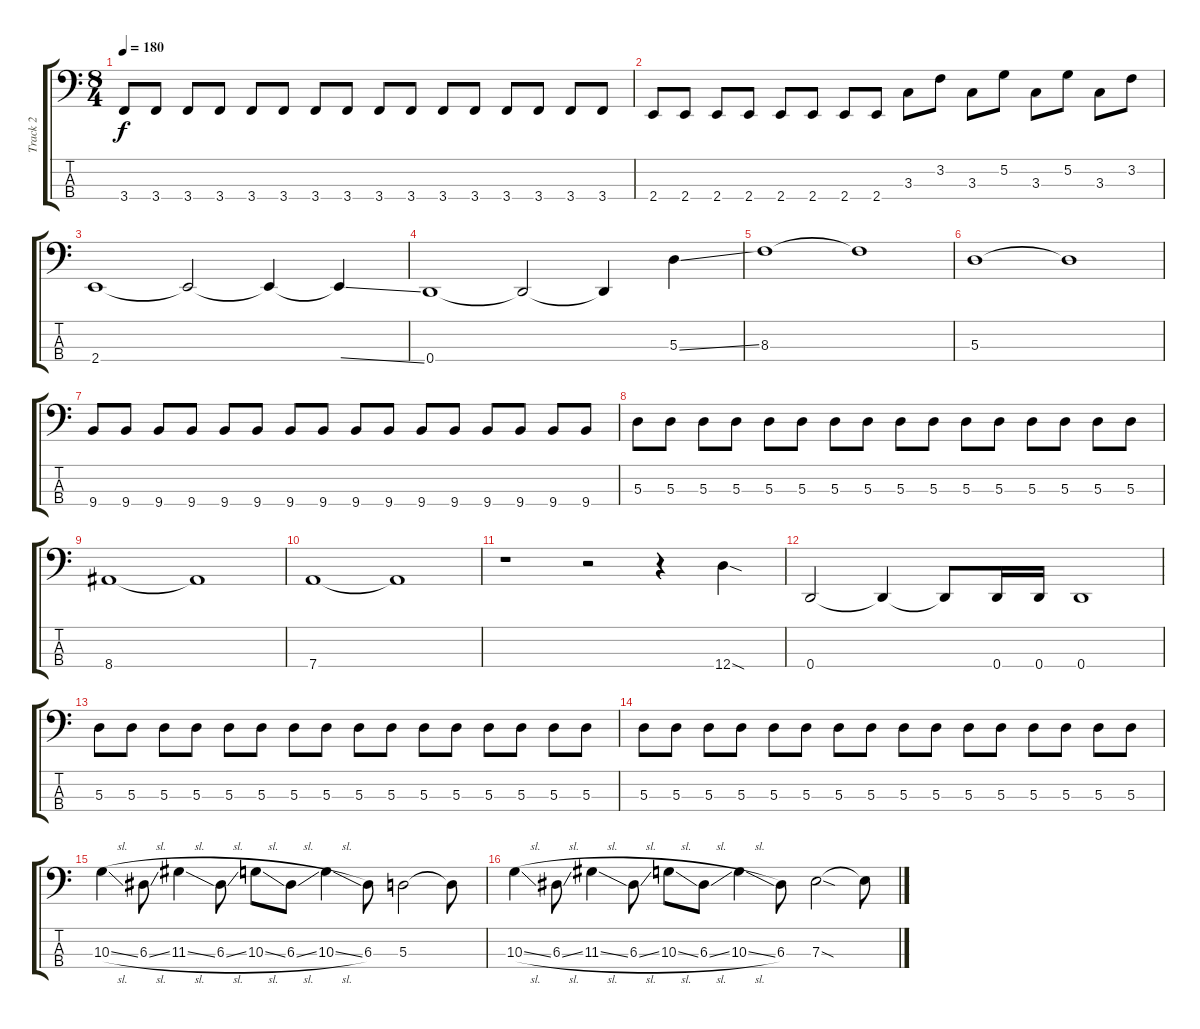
\track ("Track 2" "Track 2") {instrument fretlessbass}
\staff {score tabs}
\tuning (G2 D2 A1 D1) {hide}
\ts (8 4)
\tempo 180
\clef f4
\ks c
3.4.8{dy f} 3.4.8 3.4.8 3.4.8 3.4.8 3.4.8 3.4.8 3.4.8 3.4.8 3.4.8 3.4.8 3.4.8 3.4.8 3.4.8 3.4.8 3.4.8 |
2.4.8 2.4.8 2.4.8 2.4.8 2.4.8 2.4.8 2.4.8 2.4.8 3.3.8 3.2.8 3.3.8 5.2.8 3.3.8 5.2.8 3.3.8 3.2.8 |
2.4.1 2.4{t}.2 2.4{t}.4 2.4{ss t}.4 |
0.4.1 0.4{t}.2 0.4{t}.4 5.3{ss}.4 |
8.3.1 8.3{t}.1 |
5.3.1 5.3{t}.1 |
9.4.8 9.4.8 9.4.8 9.4.8 9.4.8 9.4.8 9.4.8 9.4.8 9.4.8 9.4.8 9.4.8 9.4.8 9.4.8 9.4.8 9.4.8 9.4.8 |
5.3.8 5.3.8 5.3.8 5.3.8 5.3.8 5.3.8 5.3.8 5.3.8 5.3.8 5.3.8 5.3.8 5.3.8 5.3.8 5.3.8 5.3.8 5.3.8 |
8.4.1 8.4{t}.1 |
7.4.1 7.4{t}.1 |
r.1 r.2 r.4 12.4{sod}.4 |
0.4.2 0.4{t}.4 0.4{t}.8 0.4.16 0.4.16 0.4.1 |
5.3.8 5.3.8 5.3.8 5.3.8 5.3.8 5.3.8 5.3.8 5.3.8 5.3.8 5.3.8 5.3.8 5.3.8 5.3.8 5.3.8 5.3.8 5.3.8 |
5.3.8 5.3.8 5.3.8 5.3.8 5.3.8 5.3.8 5.3.8 5.3.8 5.3.8 5.3.8 5.3.8 5.3.8 5.3.8 5.3.8 5.3.8 5.3.8 |
10.3{sl}.4 6.3{sl}.8 11.3{sl}.4 6.3{sl}.8 10.3{sl}.8 6.3{sl}.8 10.3{sl}.4 6.3.8 5.3.2 5.3{t}.8 |
10.3{sl}.4 6.3{sl}.8 11.3{sl}.4 6.3{sl}.8 10.3{sl}.8 6.3{sl}.8 10.3{sl}.4 6.3.8 7.3{sod}.2 7.3{t}.8
